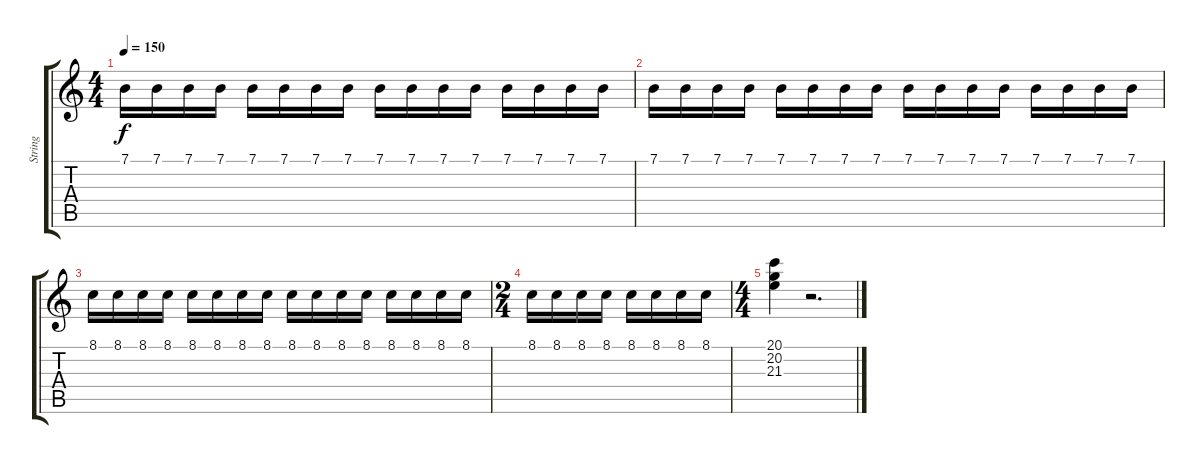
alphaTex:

\track ("String" "String") {instrument stringensemble1}
\staff {score tabs}
\tuning (E4 B3 G3 D3 A2 E2) {hide}
\ts (4 4)
\tempo 150
\clef g2
\ks c
7.1.16{dy f} 7.1.16 7.1.16 7.1.16 7.1.16 7.1.16 7.1.16 7.1.16 7.1.16 7.1.16 7.1.16 7.1.16 7.1.16 7.1.16 7.1.16 7.1.16 |
7.1.16 7.1.16 7.1.16 7.1.16 7.1.16 7.1.16 7.1.16 7.1.16 7.1.16 7.1.16 7.1.16 7.1.16 7.1.16 7.1.16 7.1.16 7.1.16 |
8.1.16 8.1.16 8.1.16 8.1.16 8.1.16 8.1.16 8.1.16 8.1.16 8.1.16 8.1.16 8.1.16 8.1.16 8.1.16 8.1.16 8.1.16 8.1.16 |
\ts (2 4)
8.1.16 8.1.16 8.1.16 8.1.16 8.1.16 8.1.16 8.1.16 8.1.16 |
\ts (4 4)
(20.1 20.2 21.3).4{instrument orchestrahit} r.2{d}
